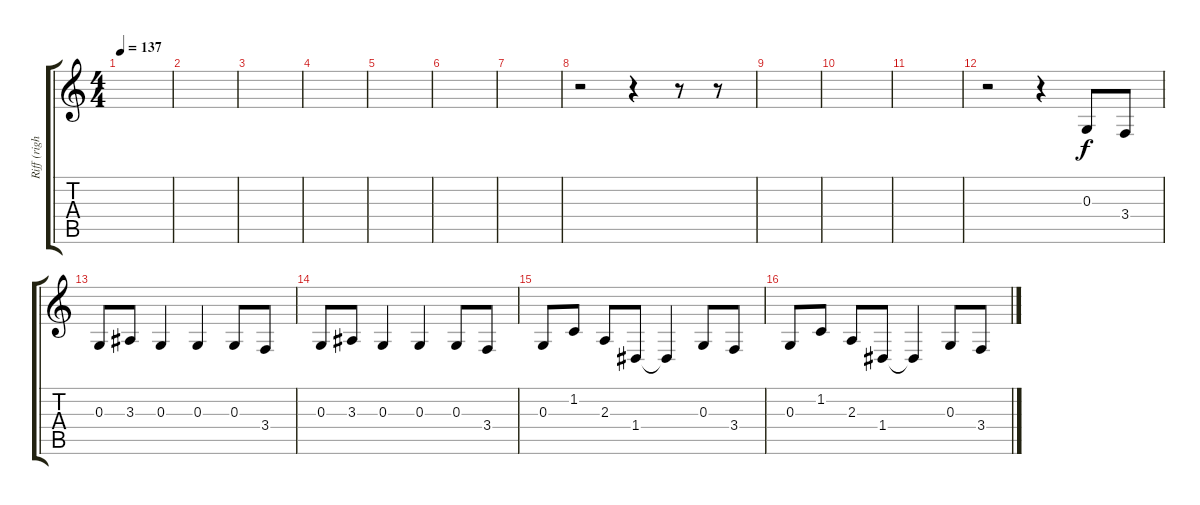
\track ("Riff (right)" "Riff (righ") {instrument lead5charang}
\staff {score tabs}
\tuning (E4 B3 G3 D3 A2 E2) {hide}
\ts (4 4)
\tempo 137
\clef g2
\ks c
|
|
|
|
|
|
|
r.2 r.4 r.8 r.8 |
|
|
|
r.2 r.4 0.3.8 3.4.8 |
0.3.8 3.3.8 0.3.4 0.3.4 0.3.8 3.4.8 |
0.3.8 3.3.8 0.3.4 0.3.4 0.3.8 3.4.8 |
0.3.8 1.2.8 2.3.8 1.4.8 1.4{t}.4 0.3.8 3.4.8 |
0.3.8 1.2.8 2.3.8 1.4.8 1.4{t}.4 0.3.8 3.4.8
